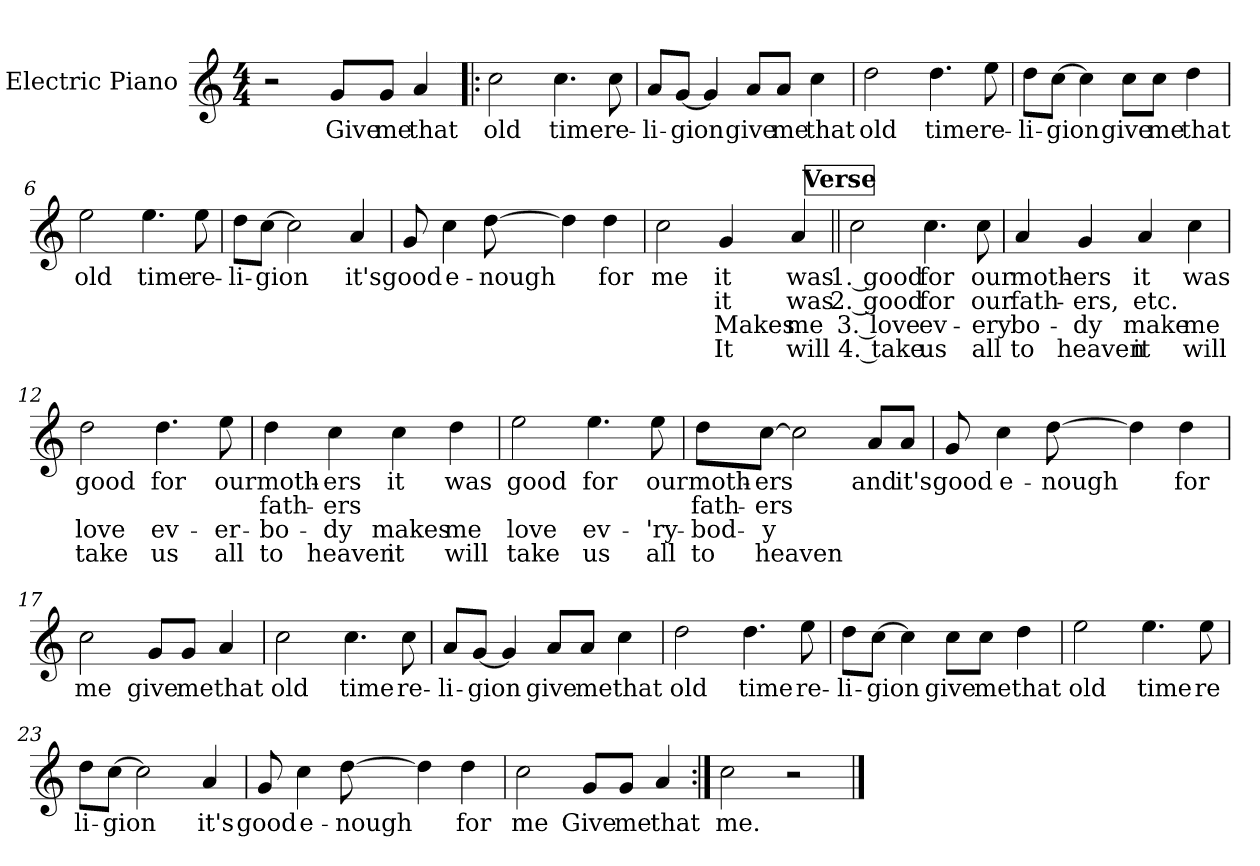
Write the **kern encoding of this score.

**kern	**text	**text	**text	**text
*part1	*part1	*part1	*part1	*part1
*staff1	*staff1	*staff1	*staff1	*staff1
*I"Electric Piano	*	*	*	*
*I'E.Pno	*	*	*	*
*clefG2	*	*	*	*
*k[]	*	*	*	*
*M4/4	*	*	*	*
*MM160	*	*	*	*
=1	=1	=1	=1	=1
2r	.	.	.	.
!	!LO:LY:b	!	!	!
8g/L	Give	.	.	.
!	!LO:LY:b	!	!	!
8g/J	me	.	.	.
!	!LO:LY:b	!	!	!
4a/	that	.	.	.
=2!|:	=2!|:	=2!|:	=2!|:	=2!|:
!	!LO:LY:b	!	!	!
2cc\	old	.	.	.
!	!LO:LY:b	!	!	!
4.cc\	time	.	.	.
!	!LO:LY:b	!	!	!
8cc\	re-	.	.	.
=3	=3	=3	=3	=3
!	!LO:LY:b	!	!	!
8a/L	-li-	.	.	.
!	!LO:LY:b	!	!	!
[8g/J	-gion	.	.	.
4g/]	.	.	.	.
!	!LO:LY:b	!	!	!
8a/L	give	.	.	.
!	!LO:LY:b	!	!	!
8a/J	me	.	.	.
!	!LO:LY:b	!	!	!
4cc\	that	.	.	.
=4	=4	=4	=4	=4
!	!LO:LY:b	!	!	!
2dd\	old	.	.	.
!	!LO:LY:b	!	!	!
4.dd\	time	.	.	.
!	!LO:LY:b	!	!	!
8ee\	re-	.	.	.
=5	=5	=5	=5	=5
!	!LO:LY:b	!	!	!
8dd\L	-li-	.	.	.
!	!LO:LY:b	!	!	!
[8cc\J	-gion	.	.	.
4cc\]	.	.	.	.
!	!LO:LY:b	!	!	!
8cc\L	give	.	.	.
!	!LO:LY:b	!	!	!
8cc\J	me	.	.	.
!	!LO:LY:b	!	!	!
4dd\	that	.	.	.
!!LO:LB:g=z
=6	=6	=6	=6	=6
!	!LO:LY:b	!	!	!
2ee\	old	.	.	.
!	!LO:LY:b	!	!	!
4.ee\	time	.	.	.
!	!LO:LY:b	!	!	!
8ee\	re-	.	.	.
=7	=7	=7	=7	=7
!	!LO:LY:b	!	!	!
8dd\L	-li-	.	.	.
!	!LO:LY:b	!	!	!
[8cc\J	-gion	.	.	.
2cc\]	.	.	.	.
!	!LO:LY:b	!	!	!
4a/	it's	.	.	.
=8	=8	=8	=8	=8
!	!LO:LY:b	!	!	!
8g/	good	.	.	.
!	!LO:LY:b	!	!	!
4cc\	e-	.	.	.
!	!LO:LY:b	!	!	!
[8dd\	-nough	.	.	.
4dd\]	.	.	.	.
!	!LO:LY:b	!	!	!
4dd\	for	.	.	.
=9	=9	=9	=9	=9
!	!LO:LY:b	!	!	!
2cc\	me	.	.	.
!	!LO:LY:b	!LO:LY:b	!LO:LY:b	!LO:LY:b
4g/	it	it	Makes	It
!	!LO:LY:b	!LO:LY:b	!LO:LY:b	!LO:LY:b
4a/	was	was	me	will
!!LO:LB:g=z
!!LO:REH:place=s1:a:B:fs=14:t=Verse
=10||	=10||	=10||	=10||	=10||
!	!LO:LY:b	!LO:LY:b	!LO:LY:b	!LO:LY:b
2cc\	1. good	2. good	3. love	4. take
!	!LO:LY:b	!LO:LY:b	!LO:LY:b	!LO:LY:b
4.cc\	for	for	ev-	us
!	!LO:LY:b	!LO:LY:b	!LO:LY:b	!LO:LY:b
8cc\	our	our	-ery	all
=11	=11	=11	=11	=11
!	!LO:LY:b	!LO:LY:b	!LO:LY:b	!LO:LY:b
4a/	moth-	fath-	bo-	to
!	!LO:LY:b	!LO:LY:b	!LO:LY:b	!LO:LY:b
4g/	-ers	-ers,	-dy	heaven
!	!LO:LY:b	!LO:LY:b	!LO:LY:b	!LO:LY:b
4a/	it	etc.	make	it
!	!LO:LY:b	!	!LO:LY:b	!LO:LY:b
4cc\	was	.	me	will
=12	=12	=12	=12	=12
!	!LO:LY:b	!	!LO:LY:b	!LO:LY:b
2dd\	good	.	love	take
!	!LO:LY:b	!	!LO:LY:b	!LO:LY:b
4.dd\	for	.	ev-	us
!	!LO:LY:b	!	!LO:LY:b	!LO:LY:b
8ee\	our	.	-er-	all
=13	=13	=13	=13	=13
!	!LO:LY:b	!LO:LY:b	!LO:LY:b	!LO:LY:b
4dd\	moth-	fath-	-bo-	to
!	!LO:LY:b	!LO:LY:b	!LO:LY:b	!LO:LY:b
4cc\	-ers	-ers	-dy	heaven
!	!LO:LY:b	!	!LO:LY:b	!LO:LY:b
4cc\	it	.	makes	it
!	!LO:LY:b	!	!LO:LY:b	!LO:LY:b
4dd\	was	.	me	will
!!LO:LB:g=z
=14	=14	=14	=14	=14
!	!LO:LY:b	!	!LO:LY:b	!LO:LY:b
2ee\	good	.	love	take
!	!LO:LY:b	!	!LO:LY:b	!LO:LY:b
4.ee\	for	.	ev-	us
!	!LO:LY:b	!	!LO:LY:b	!LO:LY:b
8ee\	our	.	-'ry-	all
=15	=15	=15	=15	=15
!	!LO:LY:b	!LO:LY:b	!LO:LY:b	!LO:LY:b
8dd\L	moth-	fath-	-bod-	to
!	!LO:LY:b	!LO:LY:b	!LO:LY:b	!LO:LY:b
[8cc\J	-ers	-ers	-y	heaven
2cc\]	.	.	.	.
!	!LO:LY:b	!	!	!
8a/L	and	.	.	.
!	!LO:LY:b	!	!	!
8a/J	it's	.	.	.
=16	=16	=16	=16	=16
!	!LO:LY:b	!	!	!
8g/	good	.	.	.
!	!LO:LY:b	!	!	!
4cc\	e-	.	.	.
!	!LO:LY:b	!	!	!
[8dd\	-nough	.	.	.
4dd\]	.	.	.	.
!	!LO:LY:b	!	!	!
4dd\	for	.	.	.
=17	=17	=17	=17	=17
!	!LO:LY:b	!	!	!
2cc\	me	.	.	.
!	!LO:LY:b	!	!	!
8g/L	give	.	.	.
!	!LO:LY:b	!	!	!
8g/J	me	.	.	.
!	!LO:LY:b	!	!	!
4a/	that	.	.	.
!!LO:LB:g=z
=18	=18	=18	=18	=18
!	!LO:LY:b	!	!	!
2cc\	old	.	.	.
!	!LO:LY:b	!	!	!
4.cc\	time	.	.	.
!	!LO:LY:b	!	!	!
8cc\	re-	.	.	.
=19	=19	=19	=19	=19
!	!LO:LY:b	!	!	!
8a/L	-li-	.	.	.
!	!LO:LY:b	!	!	!
[8g/J	-gion	.	.	.
4g/]	.	.	.	.
!	!LO:LY:b	!	!	!
8a/L	give	.	.	.
!	!LO:LY:b	!	!	!
8a/J	me	.	.	.
!	!LO:LY:b	!	!	!
4cc\	that	.	.	.
=20	=20	=20	=20	=20
!	!LO:LY:b	!	!	!
2dd\	old	.	.	.
!	!LO:LY:b	!	!	!
4.dd\	time	.	.	.
!	!LO:LY:b	!	!	!
8ee\	re-	.	.	.
=21	=21	=21	=21	=21
!	!LO:LY:b	!	!	!
8dd\L	-li-	.	.	.
!	!LO:LY:b	!	!	!
[8cc\J	-gion	.	.	.
4cc\]	.	.	.	.
!	!LO:LY:b	!	!	!
8cc\L	give	.	.	.
!	!LO:LY:b	!	!	!
8cc\J	me	.	.	.
!	!LO:LY:b	!	!	!
4dd\	that	.	.	.
!!LO:LB:g=z
=22	=22	=22	=22	=22
!	!LO:LY:b	!	!	!
2ee\	old	.	.	.
!	!LO:LY:b	!	!	!
4.ee\	time	.	.	.
!	!LO:LY:b	!	!	!
8ee\	re	.	.	.
=23	=23	=23	=23	=23
!	!LO:LY:b	!	!	!
8dd\L	li-	.	.	.
!	!LO:LY:b	!	!	!
[8cc\J	-gion	.	.	.
2cc\]	.	.	.	.
!	!LO:LY:b	!	!	!
4a/	it's	.	.	.
=24	=24	=24	=24	=24
!	!LO:LY:b	!	!	!
8g/	good	.	.	.
!	!LO:LY:b	!	!	!
4cc\	e-	.	.	.
!	!LO:LY:b	!	!	!
[8dd\	-nough	.	.	.
4dd\]	.	.	.	.
!	!LO:LY:b	!	!	!
4dd\	for	.	.	.
=25	=25	=25	=25	=25
!	!LO:LY:b	!	!	!
2cc\	me	.	.	.
!	!LO:LY:b	!	!	!
8g/L	Give	.	.	.
!	!LO:LY:b	!	!	!
8g/J	me	.	.	.
!	!LO:LY:b	!	!	!
4a/	that	.	.	.
=26:|!	=26:|!	=26:|!	=26:|!	=26:|!
!	!LO:LY:b	!	!	!
2cc\	me.	.	.	.
2r	.	.	.	.
==	==	==	==	==
*-	*-	*-	*-	*-
